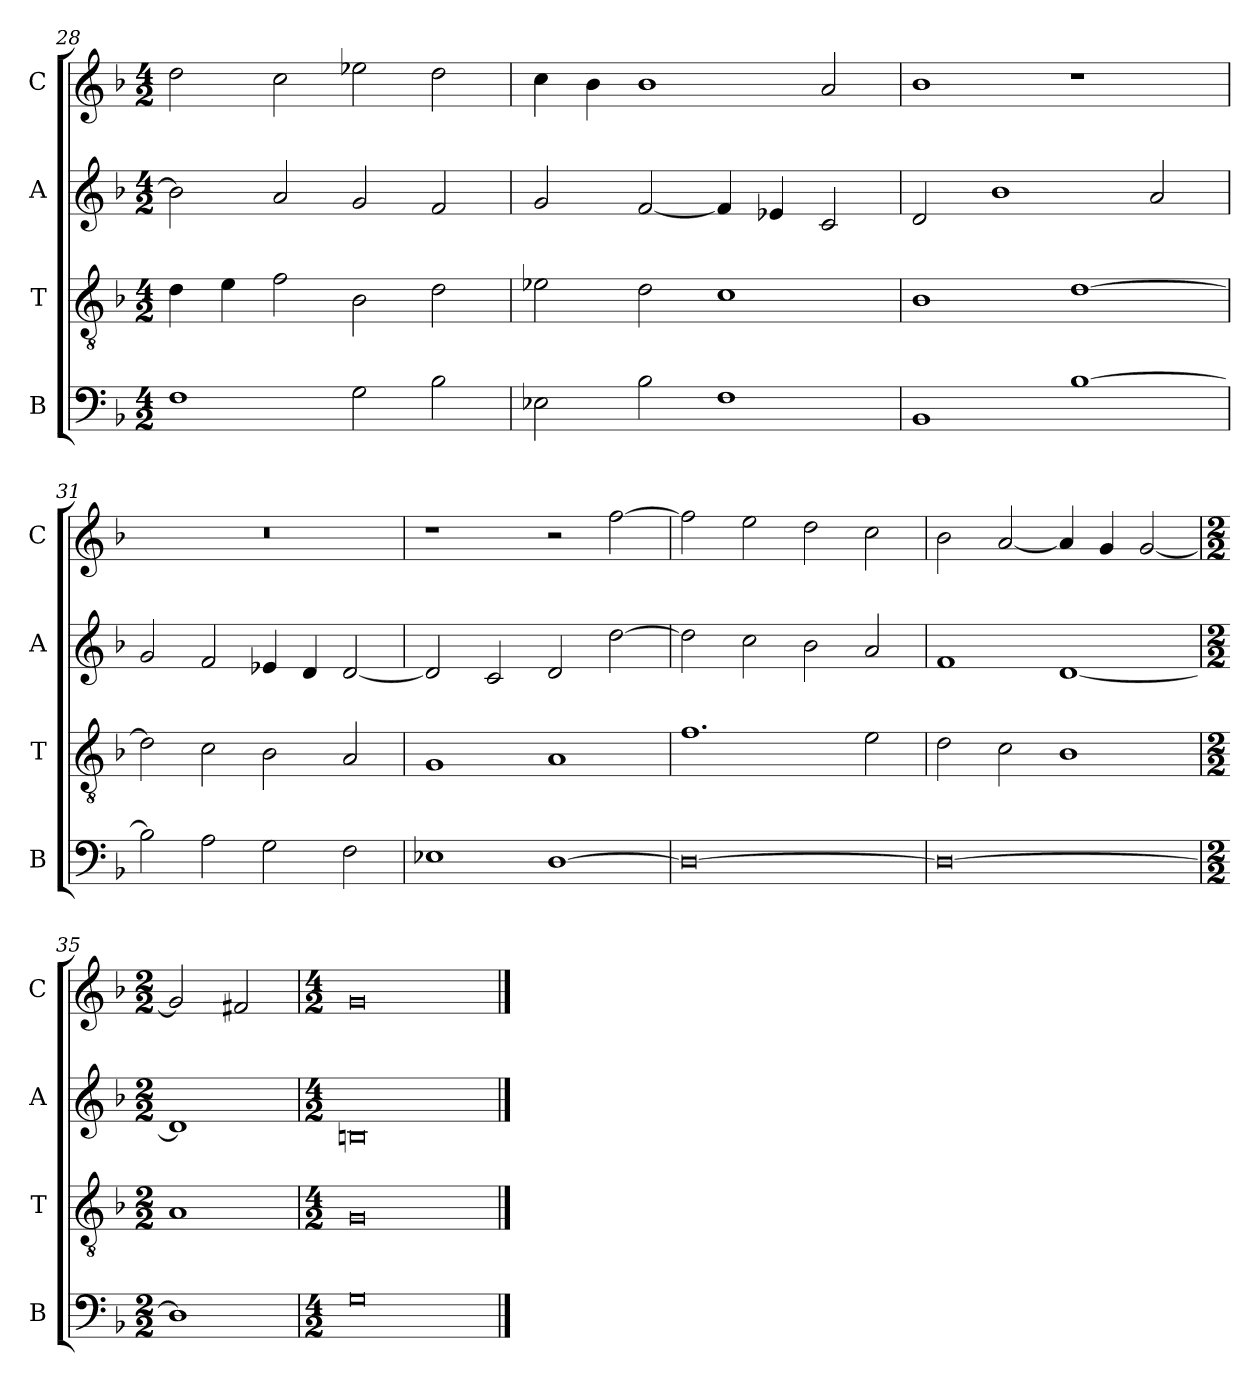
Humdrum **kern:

**kern	**kern	**kern	**kern
*part4	*part3	*part2	*part1
*staff4	*staff3	*staff2	*staff1
*I"B	*I"T	*I"A	*I"C
*I'B	*I'T	*I'A	*I'C
*clefF4	*clefGv2	*clefG2	*clefG2
*	*ITrd7c12	*	*
*k[b-]	*k[b-]	*k[b-]	*k[b-]
*F:	*F:	*F:	*F:
*M4/2	*M4/2	*M4/2	*M4/2
=28	=28	=28	=28
1Fi	4Di\	2b-i\]	2ddi\
.	4Ei\	.	.
.	2Fi\	2ai/	2cci\
2Gi\	2BB-i\	2gi/	2ee-Xi\
2B-i\	2Di\	2fi/	2ddi\
!!LO:LB:g=z
=29	=29	=29	=29
2E-Xi\	2E-Xi\	2gi/	4cci\
.	.	.	4b-i\
2B-i\	2Di\	[<2fi/	1b-i
1Fi	1Ci	4fi/]	.
.	.	4e-Xi/	.
.	.	2ci/	2ai/
=30	=30	=30	=30
1BB-i	1BB-i	2di/	1b-i
.	.	1b-i	.
[>1B-i	[>1Di	.	1r
.	.	2ai/	.
=31	=31	=31	=31
!	!	!	!LO:N:vis=1
2B-i\]	2Di\]	2gi/	0r
2Ai\	2Ci\	2fi/	.
2Gi\	2BB-i\	4e-Xi/	.
.	.	4di/	.
2Fi\	2AAi/	[<2di/	.
!!LO:PB:g=z
=32	=32	=32	=32
1E-Xi	1GGi	2di/]	1r
.	.	2ci/	.
[>1Di	1AAi	2di/	2r
.	.	[>2ddi\	[>2ffi\
=33	=33	=33	=33
0Di_>	1.Fi	2ddi\]	2ffi\]
.	.	2cci\	2eei\
.	.	2b-i\	2ddi\
.	2Ei\	2ai/	2cci\
!!LO:LB:g=z
=34	=34	=34	=34
0Di_>	2Di\	1fi	2b-i\
.	2Ci\	.	[<2ai/
.	1BB-i	[<1di	4ai/]
.	.	.	4gi/
.	.	.	[<2gi/
=35	=35	=35	=35
*M2/2	*M2/2	*M2/2	*M2/2
1Di]	1AAi	1di]	2gi/]
.	.	.	2f#Xi/
=36	=36	=36	=36
*M4/2	*M4/2	*M4/2	*M4/2
0Gi	0GGi	0Bni	0gi
==	==	==	==
*-	*-	*-	*-
